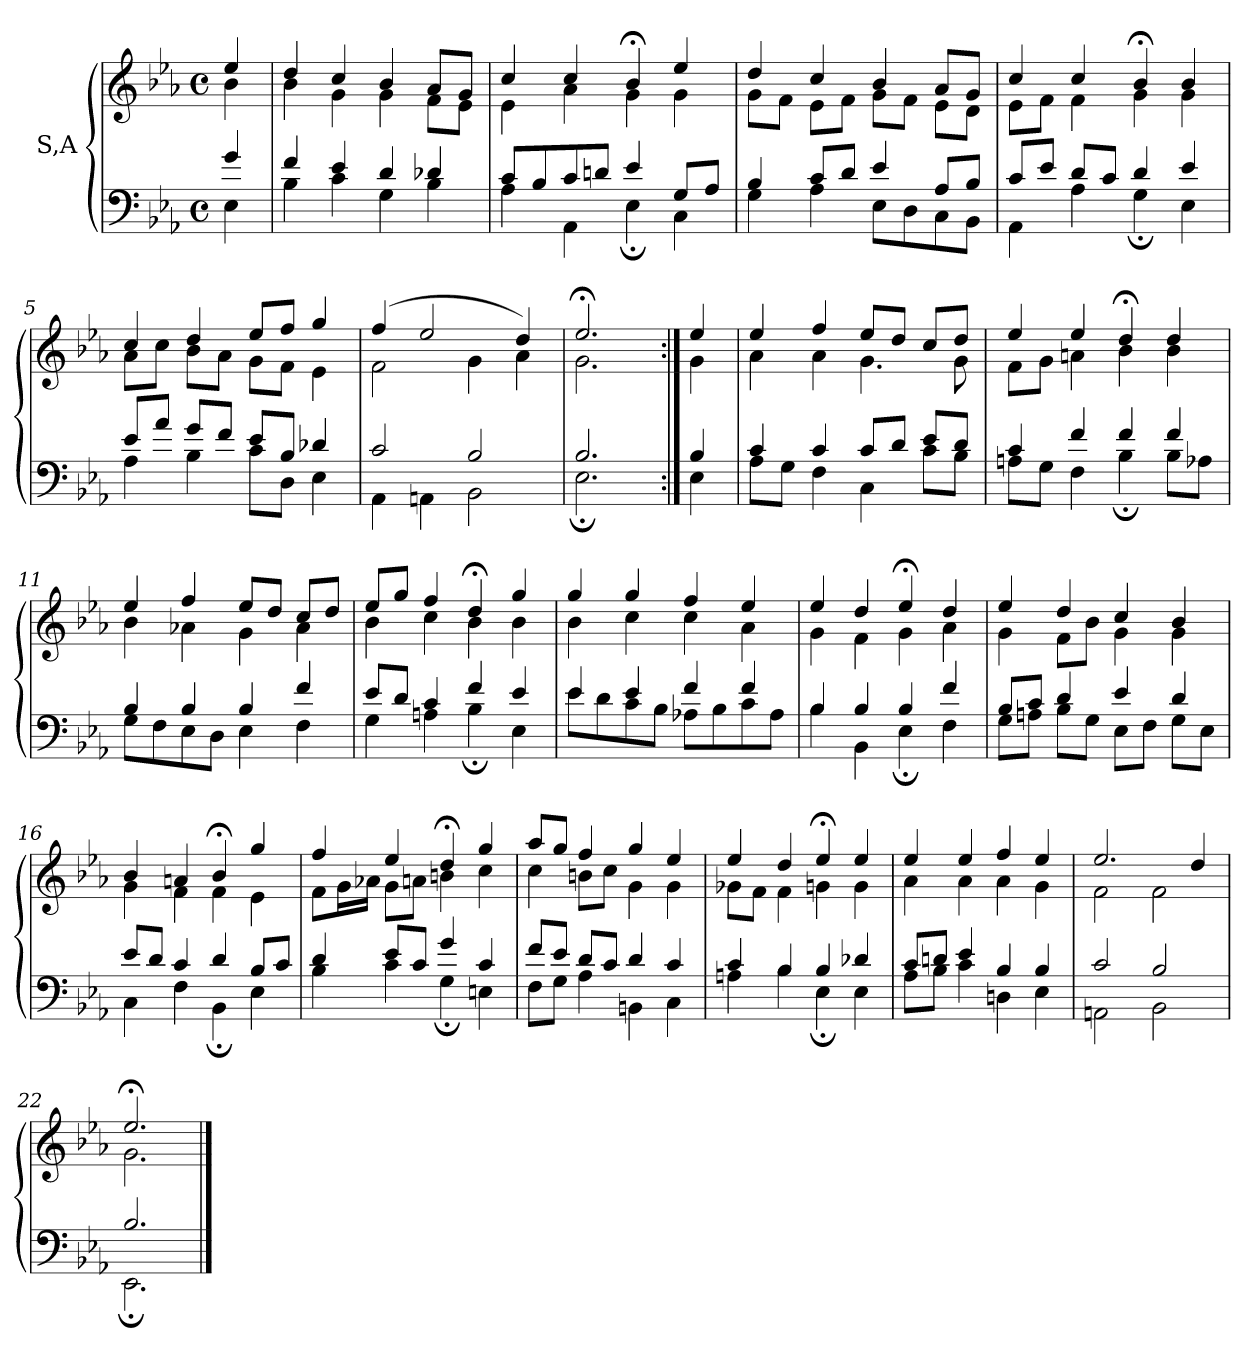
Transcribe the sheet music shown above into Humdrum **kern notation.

**kern	**kern
*part1	*part1
*staff2	*staff1
*I"S,A	*
!!LO:LB:g=z
*clefF4	*clefG2
*k[b-e-a-]	*k[b-e-a-]
*M4/4	*M4/4
*met(c)	*met(c)
=	=
*^	*^
4g	4E-	4ee-	4b-
=1	=1	=1	=1
4f	4B-	4dd	4b-
4e-	4c	4cc	4g
4d	4G	4b-	4g
4d-X	4B-	8a-L	8fL
.	.	8gJ	8e-J
=2	=2	=2	=2
8cL	4A-	4cc	4e-
8B-	.	.	.
8c	4AA-	4cc	4a-
8dnJ	.	.	.
4e-	4E-;	4b-;<	4g
8GL	4C	4ee-	4g
8A-J	.	.	.
=3	=3	=3	=3
4B-	4G	4dd	8gL
.	.	.	8fJ
8cL	4A-	4cc	8e-L
8dJ	.	.	8fJ
4e-	8E-L	4b-	8gL
.	8D	.	8fJ
8A-L	8C	8a-L	8e-L
8B-J	8BB-J	8gJ	8dJ
=4	=4	=4	=4
8cL	4AA-	4cc	8e-L
8e-J	.	.	8fJ
8dL	4A-	4cc	4f
8cJ	.	.	.
4d	4G;	4b-;<	4g
4e-	4E-	4b-	4g
!!LO:LB:g=z	!!
=5	=5	=5	=5
8e-L	4A-	4cc	8a-L
8a-J	.	.	8ccJ
8gL	4B-	4dd	8b-L
8fJ	.	.	8a-J
8e-L	8cL	8ee-L	8gL
8B-J	8DJ	8ffJ	8fJ
4d-X	4E-	4gg	4e-
=6	=6	=6	=6
2c	4AA-	(>4ff	2f
.	4AAn	2ee-	.
2B-	2BB-	.	4g
.	.	4dd)	4a-
=1550	=1550	=1550	=1550
2.B-	2.E-;	2.ee-;<	2.g
=1551:|!	=1551:|!	=1551:|!	=1551:|!
4B-	4E-	4ee-	4g
=9	=9	=9	=9
4c	8A-L	4ee-	4a-
.	8GJ	.	.
4c	4F	4ff	4a-
8cL	4C	8ee-L	4.g
8dJ	.	8ddJ	.
8e-L	8cL	8ccL	.
8dJ	8B-J	8ddJ	8g
=10	=10	=10	=10
4c	8AnL	4ee-	8fL
.	8GJ	.	8gJ
4f	4F	4ee-	4an
4f	4B-;	4dd;<	4b-
4f	8B-L	4dd	4b-
.	8A-XJ	.	.
!!LO:PB:g=z	!!
=11	=11	=11	=11
4B-	8GL	4ee-	4b-
.	8F	.	.
4B-	8E-	4ff	4a-X
.	8DJ	.	.
4B-	4E-	8ee-L	4g
.	.	8ddJ	.
4f	4F	8ccL	4a-
.	.	8ddJ	.
=12	=12	=12	=12
8e-L	4G	8ee-L	4b-
8dJ	.	8ggJ	.
4c	4An	4ff	4cc
4f	4B-;	4dd;<	4b-
4e-	4E-	4gg	4b-
=13	=13	=13	=13
4e-	8e-L	4gg	4b-
.	8d	.	.
4e-	8c	4gg	4cc
.	8B-J	.	.
4f	8A-XL	4ff	4cc
.	8B-	.	.
4f	8c	4ee-	4a-
.	8A-J	.	.
=14	=14	=14	=14
4B-	4B-	4ee-	4g
4B-	4BB-	4dd	4f
4B-	4E-;	4ee-;<	4g
4f	4F	4dd	4a-
!!LO:LB:g=z	!!
=15	=15	=15	=15
8B-L	8GL	4ee-	4g
8cJ	8AnJ	.	.
4d	8B-L	4dd	8fL
.	8GJ	.	8b-J
4e-	8E-L	4cc	4g
.	8FJ	.	.
4d	8GL	4b-	4g
.	8E-J	.	.
=16	=16	=16	=16
8e-L	4C	4b-	4g
8dJ	.	.	.
4c	4F	4an	4f
4d	4BB-;	4b-;<	4f
8B-L	4E-	4gg	4e-
8cJ	.	.	.
=17	=17	=17	=17
4d	4B-	4ff	8fL
.	.	.	16gL
.	.	.	16a-XJJ
8e-L	4c	4ee-	8gL
8cJ	.	.	8anJ
4g	4G;	4dd;<	4bn
4c	4En	4gg	4cc
=18	=18	=18	=18
8fL	8FL	8aa-L	4cc
8e-J	8GJ	8ggJ	.
8dL	4A-	4ff	8bnL
8cJ	.	.	8ccJ
4d	4BBn	4gg	4g
4c	4C	4ee-	4g
!!LO:LB:g=z	!!
=19	=19	=19	=19
4c	4An	4ee-	8g-XL
.	.	.	8fJ
4B-	4B-	4dd	4f
4B-	4E-;	4ee-;<	4gn
4d-X	4E-	4ee-	4g
=20	=20	=20	=20
8cL	8A-L	4ee-	4a-
8dnJ	8B-J	.	.
4e-	4c	4ee-	4a-
4B-	4Dn	4ff	4a-
4B-	4E-	4ee-	4g
=21	=21	=21	=21
2c	2AAn	2.ee-	2f
2B-	2BB-	.	2f
.	.	4dd	.
=22	=22	=22	=22
2.B-	2.EE-;	2.ee-;<	2.g
*v	*v	*	*
*	*v	*v
==	==
*-	*-
